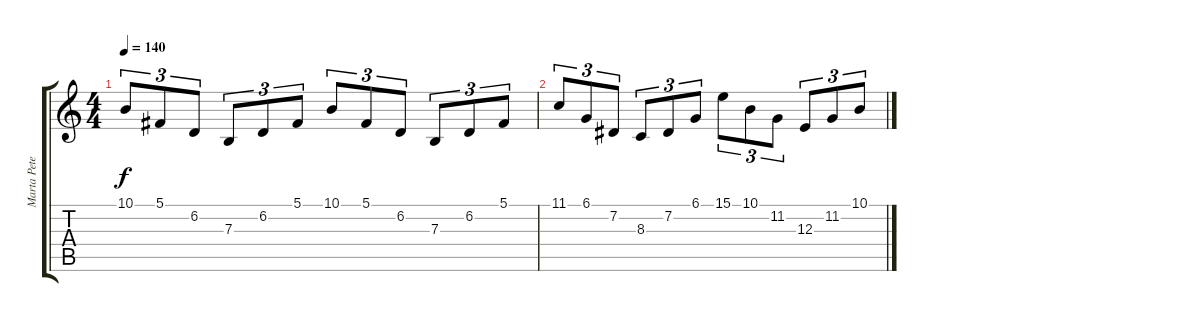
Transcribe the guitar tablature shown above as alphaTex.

\track ("Marta Peterson" "Marta Pete") {instrument electricpiano2}
\staff {score tabs}
\tuning (Db4 Ab3 E3 B2 Gb2 B1) {hide}
\ts (4 4)
\tempo 140
\clef g2
\ks c
10.1.8{tu (3 2) dy f} 5.1.8{tu (3 2)} 6.2.8{tu (3 2)} 7.3.8{tu (3 2)} 6.2.8{tu (3 2)} 5.1.8{tu (3 2)} 10.1.8{tu (3 2)} 5.1.8{tu (3 2)} 6.2.8{tu (3 2)} 7.3.8{tu (3 2)} 6.2.8{tu (3 2)} 5.1.8{tu (3 2)} |
11.1.8{tu (3 2)} 6.1.8{tu (3 2)} 7.2.8{tu (3 2)} 8.3.8{tu (3 2)} 7.2.8{tu (3 2)} 6.1.8{tu (3 2)} 15.1.8{tu (3 2)} 10.1.8{tu (3 2)} 11.2.8{tu (3 2)} 12.3.8{tu (3 2)} 11.2.8{tu (3 2)} 10.1.8{tu (3 2)}
